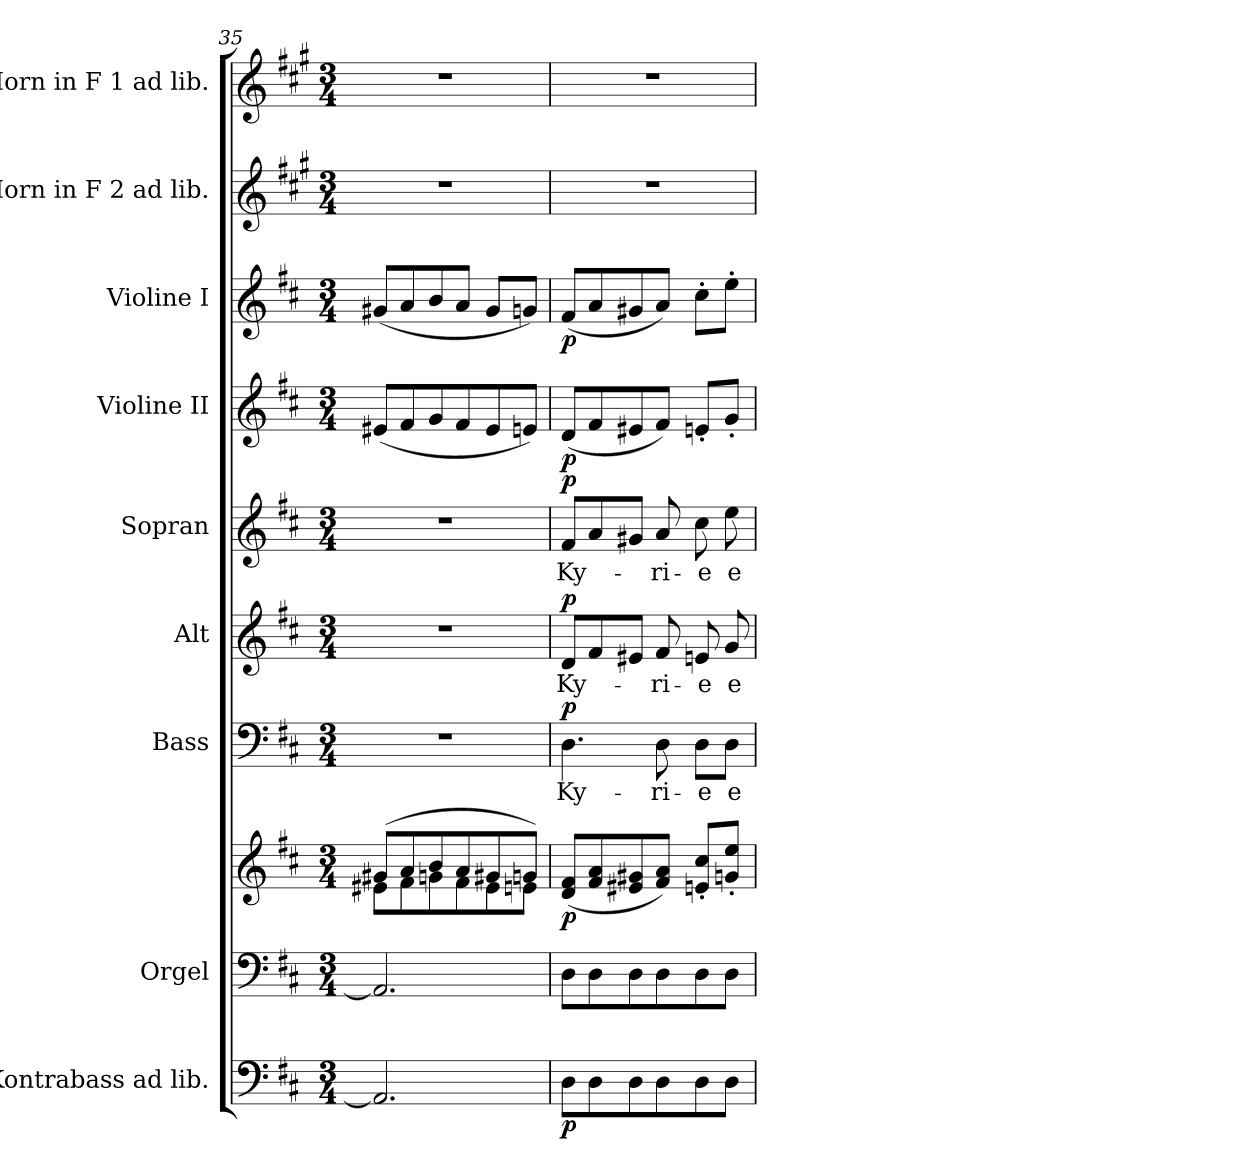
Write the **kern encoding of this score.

**kern	**dynam	**kern	**kern	**dynam	**kern	**text	**dynam	**kern	**text	**dynam	**kern	**text	**dynam	**kern	**dynam	**kern	**dynam	**kern	**kern
*part9	*part9	*part8	*part8	*part8	*part7	*part7	*part7	*part6	*part6	*part6	*part5	*part5	*part5	*part4	*part4	*part3	*part3	*part2	*part1
*staff10	*staff10	*staff9	*staff8	*staff8/9	*staff7	*staff7	*staff7	*staff6	*staff6	*staff6	*staff5	*staff5	*staff5	*staff4	*staff4	*staff3	*staff3	*staff2	*staff1
*I"Kontrabass ad lib.	*	*I"Orgel	*	*	*I"Bass	*	*	*I"Alt	*	*	*I"Sopran	*	*	*I"Violine II	*	*I"Violine I	*	*I"Horn in F 2 ad lib.	*I"Horn in F 1 ad lib.
*I'Kb.	*	*I'Org.	*	*	*I'B.	*	*	*I'A.	*	*	*I'S.	*	*	*I'Vl. II	*	*I'Vl. I	*	*	*
*clefF4	*	*clefF4	*clefG2	*	*clefF4	*	*	*clefG2	*	*	*clefG2	*	*	*clefG2	*	*clefG2	*	*clefG2	*clefG2
*ITrd7c12	*	*	*	*	*	*	*	*	*	*	*	*	*	*	*	*	*	*ITrd4c7	*ITrd4c7
*k[f#c#]	*	*k[f#c#]	*k[f#c#]	*	*k[f#c#]	*	*	*k[f#c#]	*	*	*k[f#c#]	*	*	*k[f#c#]	*	*k[f#c#]	*	*k[f#c#]	*k[f#c#]
*D:	*	*D:	*D:	*	*D:	*	*	*D:	*	*	*D:	*	*	*D:	*	*D:	*	*D:	*D:
*M3/4	*	*M3/4	*M3/4	*	*M3/4	*	*	*M3/4	*	*	*M3/4	*	*	*M3/4	*	*M3/4	*	*M3/4	*M3/4
=35	=35	=35	=35	=35	=35	=35	=35	=35	=35	=35	=35	=35	=35	=35	=35	=35	=35	=35	=35
*	*	*	*^	*	*	*	*	*	*	*	*	*	*	*	*	*	*	*	*
2.AAA/]	.	2.AA/]	(>8g#X/L	8e#X\L	.	2.r	.	.	2.r	.	.	2.r	.	.	(<8e#X/L	.	(<8g#X/L	.	2.r	2.r
.	.	.	8a/	8f#\	.	.	.	.	.	.	.	.	.	.	8f#/	.	8a/	.	.	.
.	.	.	8b/	8g\	.	.	.	.	.	.	.	.	.	.	8g/	.	8b/	.	.	.
.	.	.	8a/	8f#\	.	.	.	.	.	.	.	.	.	.	8f#/	.	8a/J	.	.	.
.	.	.	8g#/	8e#\	.	.	.	.	.	.	.	.	.	.	8e#/	.	8g#/L	.	.	.
.	.	.	8gn/J)	8en\J	.	.	.	.	.	.	.	.	.	.	8en/J)	.	8gn/J)	.	.	.
=36	=36	=36	=36	=36	=36	=36	=36	=36	=36	=36	=36	=36	=36	=36	=36	=36	=36	=36	=36	=36
!	!LO:DY:b	!	!	!	!LO:DY:b	!	!LO:LY:b	!LO:DY:a	!	!LO:LY:b	!LO:DY:a	!	!LO:LY:b	!LO:DY:a	!	!LO:DY:b	!	!LO:DY:b	!	!
*	*	*	*v	*v	*	*	*	*	*	*	*	*	*	*	*	*	*	*	*	*
8DD\L	p	8D\L	(<8d/ 8f#/L	p	4.D\	Ky-	p	8d/L	Ky-	p	8f#/L	Ky-	p	(<8d/L	p	(<8f#/L	p	2.r	2.r
8DD\	.	8D\	8f#/ 8a/	.	.	.	.	8f#/	.	.	8a/	.	.	8f#/	.	8a/	.	.	.
8DD\	.	8D\	8e#X/ 8g#X/	.	.	.	.	8e#X/J	.	.	8g#X/J	.	.	8e#X/	.	8g#X/	.	.	.
!	!	!	!	!	!	!LO:LY:b	!	!	!LO:LY:b	!	!	!LO:LY:b	!	!	!	!	!	!	!
8DD\	.	8D\	8f#/ 8a/J)	.	8D\	-ri-	.	8f#/	-ri-	.	8a/	-ri-	.	8f#/J)	.	8a/J)	.	.	.
!	!	!	!	!	!	!LO:LY:b	!	!	!LO:LY:b	!	!	!LO:LY:b	!	!	!	!	!	!	!
8DD\	.	8D\	8en/'< 8cc#/'<L	.	8D\L	-e	.	8en/	-e	.	8cc#\	-e	.	8en'</L	.	8cc#'>\L	.	.	.
!	!	!	!	!	!	!LO:LY:b	!	!	!LO:LY:b	!	!	!LO:LY:b	!	!	!	!	!	!	!
8DD\J	.	8D\J	8gn/'< 8ee/'<J	.	8D\J	e-	.	8g/	e-	.	8ee\	e-	.	8g'</J	.	8ee'>\J	.	.	.
=	=	=	=	=	=	=	=	=	=	=	=	=	=	=	=	=	=	=	=
*-	*-	*-	*-	*-	*-	*-	*-	*-	*-	*-	*-	*-	*-	*-	*-	*-	*-	*-	*-
